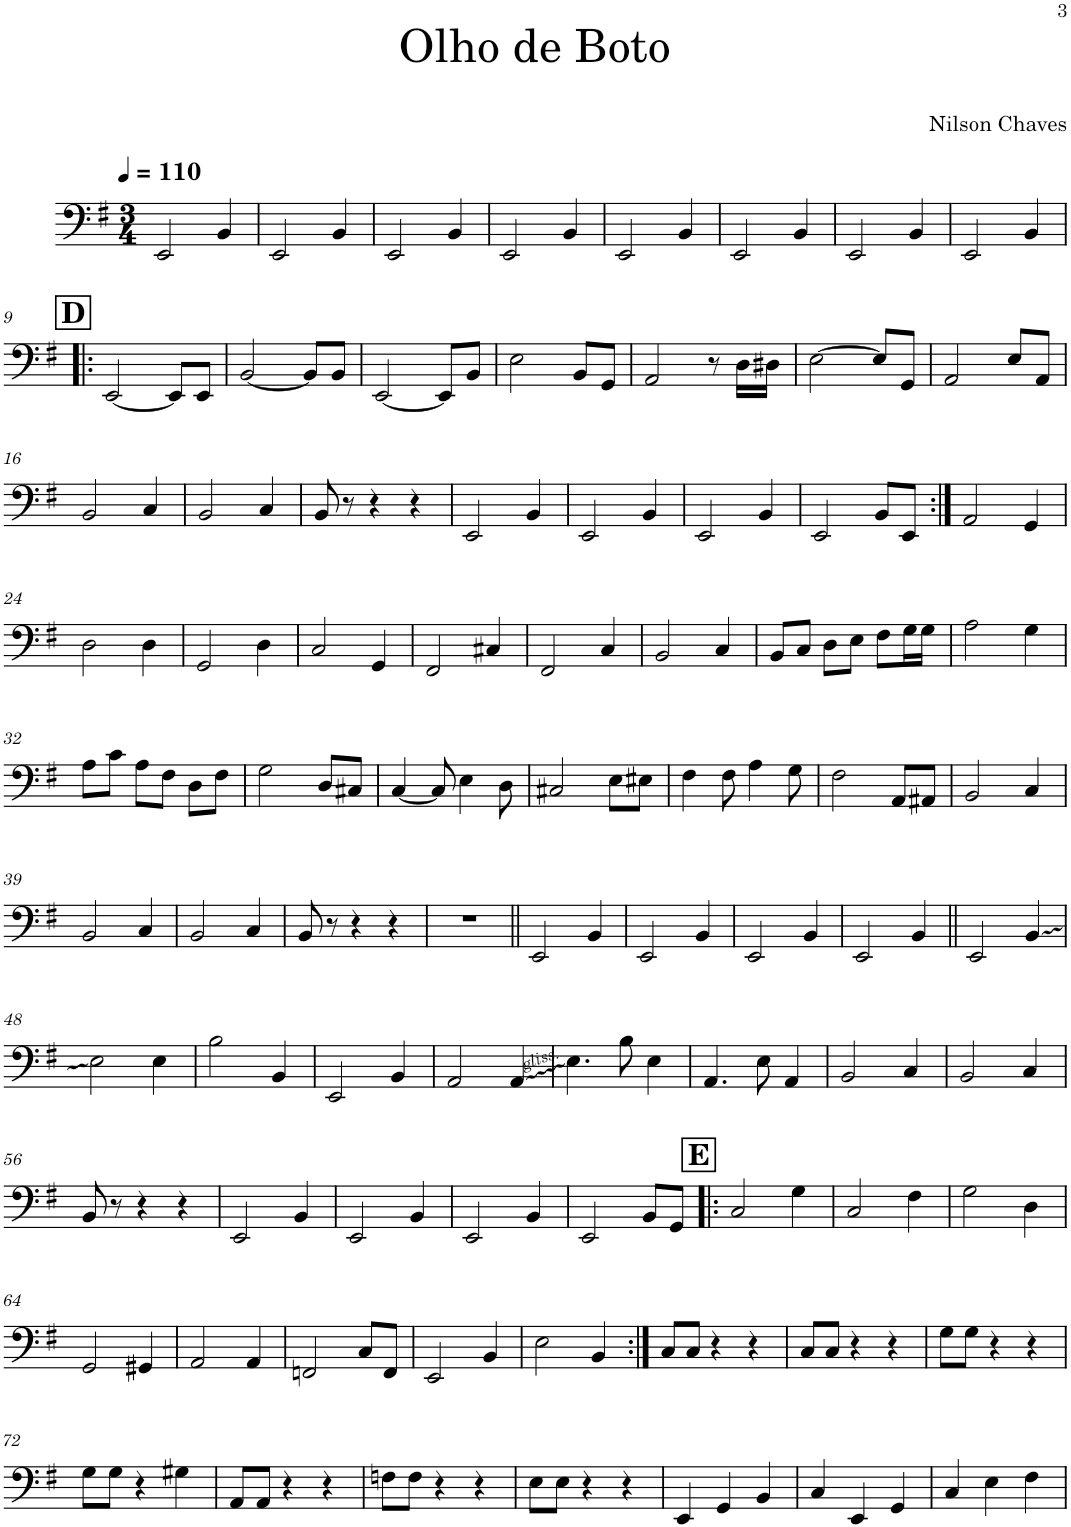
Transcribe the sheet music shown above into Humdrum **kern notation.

**kern
*part1
*staff1
*I"Bass Guitar
*I'B. Guit.
!!LO:PB:g=z
*clefF4
*Trd7c12
*k[f#]
*M3/4
*MM110
=1
2EE/
4BB/
=2
2EE/
4BB/
=3
2EE/
4BB/
=4
2EE/
4BB/
=5
2EE/
4BB/
=6
2EE/
4BB/
=7
2EE/
4BB/
=8
2EE/
4BB/
!!LO:LB:g=z
!!LO:REH:place=s1:a:B:cj:fs=14:t=D
=9!|:
[2EE/
8EE/L]
8EE/J
=10
[2BB/
8BB/L]
8BB/J
=11
[2EE/
8EE/L]
8BB/J
=12
2E\
8BB/L
8GG/J
=13
2AA/
8r
16D\LL
16D#X\JJ
=14
[2E\
8E/L]
8GG/J
=15
2AA/
8E/L
8AA/J
!!LO:LB:g=z
=16
2BB/
4C/
=17
2BB/
4C/
=18
8BB/
8r
4r
4r
=19
2EE/
4BB/
=20
2EE/
4BB/
=21
2EE/
4BB/
=22
2EE/
8BB/L
8EE/J
=23:|!
2AA/
4GG/
!!LO:LB:g=z
=24
2D\
4D\
=25
2GG/
4D\
=26
2C/
4GG/
=27
2FF#/
4C#X/
=28
2FF#/
4C/
=29
2BB/
4C/
=30
8BB/L
8C/J
8D\L
8E\J
8F#\L
16G\L
16G\JJ
=31
2A\
4G\
!!LO:LB:g=z
=32
8A\L
8c\J
8A\L
8F#\J
8D\L
8F#\J
=33
2G\
8D/L
8C#X/J
=34
[4C/
8C/]
4E\
8D\
=35
2C#X/
8E\L
8E#X\J
=36
4F#\
8F#\
4A\
8G\
=37
2F#\
8AA/L
8AA#X/J
=38
2BB/
4C/
!!LO:LB:g=z
=39
2BB/
4C/
=40
2BB/
4C/
=41
8BB/
8r
4r
4r
=42
2.r
=43||
2EE/
4BB/
=44
2EE/
4BB/
=45
2EE/
4BB/
=46
2EE/
4BB/
=47||
2EE/
4BB/
!!LO:LB:g=z
=48
2E\
4E\
=49
2B\
4BB/
=50
2EE/
4BB/
=51
2AA/
4AA/
=52
4.E\
8B\
4E\
=53
4.AA/
8E\
4AA/
=54
2BB/
4C/
=55
2BB/
4C/
!!LO:LB:g=z
=56
8BB/
8r
4r
4r
=57
2EE/
4BB/
=58
2EE/
4BB/
=59
2EE/
4BB/
=60
2EE/
8BB/L
8GG/J
!!LO:REH:place=s1:a:B:cj:fs=14:t=E
=61!|:
2C/
4G\
=62
2C/
4F#\
=63
2G\
4D\
!!LO:LB:g=z
=64
2GG/
4GG#X/
=65
2AA/
4AA/
=66
2FFn/
8C/L
8FF/J
=67
2EE/
4BB/
=68
2E\
4BB/
=69:|!
8C/L
8C/J
4r
4r
=70
8C/L
8C/J
4r
4r
=71
8G\L
8G\J
4r
4r
!!LO:LB:g=z
=72
8G\L
8G\J
4r
4G#X\
=73
8AA/L
8AA/J
4r
4r
=74
8Fn\L
8F\J
4r
4r
=75
8E\L
8E\J
4r
4r
=76
4EE/
4GG/
4BB/
=77
4C/
4EE/
4GG/
=78
4C/
4E\
4F#\
=
*-
